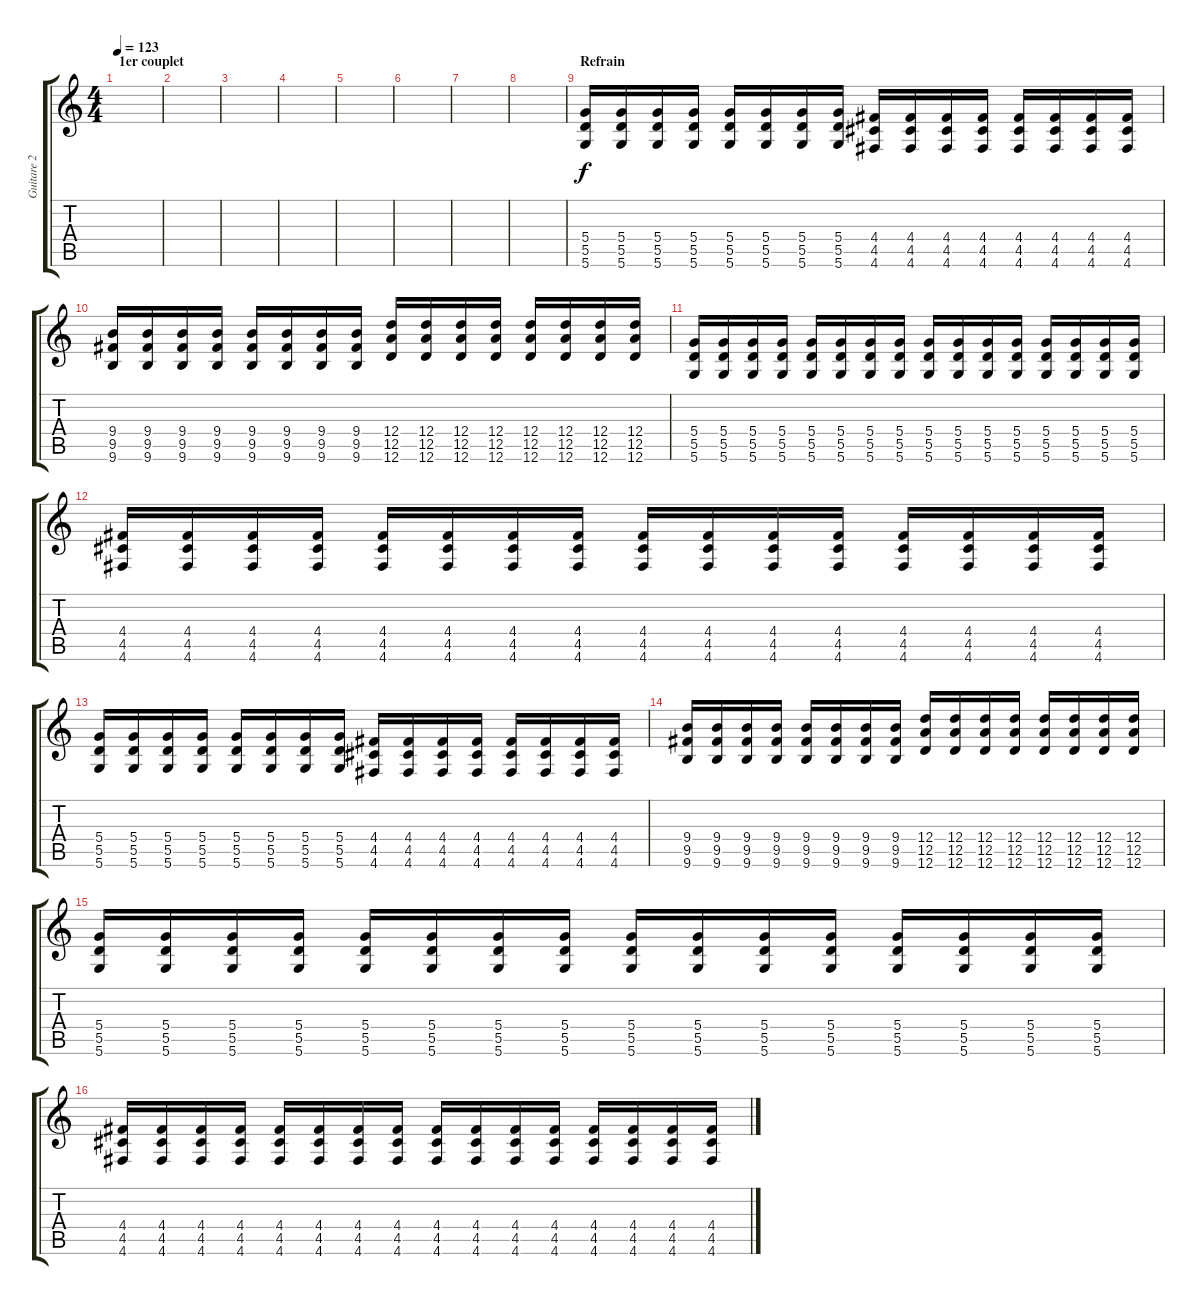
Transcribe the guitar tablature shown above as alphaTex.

\track ("Guitare 2" "Guitare 2") {instrument distortionguitar}
\staff {score tabs}
\tuning (E4 B3 G3 D3 A2 D2) {hide}
\ts (4 4)
\section ("" "1er couplet")
\tempo 123
\clef g2
\ks c
|
|
|
|
|
|
|
|
\section ("" "Refrain")
(5.4 5.5 5.6).16 (5.4 5.5 5.6).16 (5.4 5.5 5.6).16 (5.4 5.5 5.6).16 (5.4 5.5 5.6).16 (5.4 5.5 5.6).16 (5.4 5.5 5.6).16 (5.4 5.5 5.6).16 (4.4 4.5 4.6).16 (4.4 4.5 4.6).16 (4.4 4.5 4.6).16 (4.4 4.5 4.6).16 (4.4 4.5 4.6).16 (4.4 4.5 4.6).16 (4.4 4.5 4.6).16 (4.4 4.5 4.6).16 |
(9.4 9.5 9.6).16 (9.4 9.5 9.6).16 (9.4 9.5 9.6).16 (9.4 9.5 9.6).16 (9.4 9.5 9.6).16 (9.4 9.5 9.6).16 (9.4 9.5 9.6).16 (9.4 9.5 9.6).16 (12.4 12.5 12.6).16 (12.4 12.5 12.6).16 (12.4 12.5 12.6).16 (12.4 12.5 12.6).16 (12.4 12.5 12.6).16 (12.4 12.5 12.6).16 (12.4 12.5 12.6).16 (12.4 12.5 12.6).16 |
(5.4 5.5 5.6).16 (5.4 5.5 5.6).16 (5.4 5.5 5.6).16 (5.4 5.5 5.6).16 (5.4 5.5 5.6).16 (5.4 5.5 5.6).16 (5.4 5.5 5.6).16 (5.4 5.5 5.6).16 (5.4 5.5 5.6).16 (5.4 5.5 5.6).16 (5.4 5.5 5.6).16 (5.4 5.5 5.6).16 (5.4 5.5 5.6).16 (5.4 5.5 5.6).16 (5.4 5.5 5.6).16 (5.4 5.5 5.6).16 |
(4.4 4.5 4.6).16 (4.4 4.5 4.6).16 (4.4 4.5 4.6).16 (4.4 4.5 4.6).16 (4.4 4.5 4.6).16 (4.4 4.5 4.6).16 (4.4 4.5 4.6).16 (4.4 4.5 4.6).16 (4.4 4.5 4.6).16 (4.4 4.5 4.6).16 (4.4 4.5 4.6).16 (4.4 4.5 4.6).16 (4.4 4.5 4.6).16 (4.4 4.5 4.6).16 (4.4 4.5 4.6).16 (4.4 4.5 4.6).16 |
(5.4 5.5 5.6).16 (5.4 5.5 5.6).16 (5.4 5.5 5.6).16 (5.4 5.5 5.6).16 (5.4 5.5 5.6).16 (5.4 5.5 5.6).16 (5.4 5.5 5.6).16 (5.4 5.5 5.6).16 (4.4 4.5 4.6).16 (4.4 4.5 4.6).16 (4.4 4.5 4.6).16 (4.4 4.5 4.6).16 (4.4 4.5 4.6).16 (4.4 4.5 4.6).16 (4.4 4.5 4.6).16 (4.4 4.5 4.6).16 |
(9.4 9.5 9.6).16 (9.4 9.5 9.6).16 (9.4 9.5 9.6).16 (9.4 9.5 9.6).16 (9.4 9.5 9.6).16 (9.4 9.5 9.6).16 (9.4 9.5 9.6).16 (9.4 9.5 9.6).16 (12.4 12.5 12.6).16 (12.4 12.5 12.6).16 (12.4 12.5 12.6).16 (12.4 12.5 12.6).16 (12.4 12.5 12.6).16 (12.4 12.5 12.6).16 (12.4 12.5 12.6).16 (12.4 12.5 12.6).16 |
(5.4 5.5 5.6).16 (5.4 5.5 5.6).16 (5.4 5.5 5.6).16 (5.4 5.5 5.6).16 (5.4 5.5 5.6).16 (5.4 5.5 5.6).16 (5.4 5.5 5.6).16 (5.4 5.5 5.6).16 (5.4 5.5 5.6).16 (5.4 5.5 5.6).16 (5.4 5.5 5.6).16 (5.4 5.5 5.6).16 (5.4 5.5 5.6).16 (5.4 5.5 5.6).16 (5.4 5.5 5.6).16 (5.4 5.5 5.6).16 |
(4.4 4.5 4.6).16 (4.4 4.5 4.6).16 (4.4 4.5 4.6).16 (4.4 4.5 4.6).16 (4.4 4.5 4.6).16 (4.4 4.5 4.6).16 (4.4 4.5 4.6).16 (4.4 4.5 4.6).16 (4.4 4.5 4.6).16 (4.4 4.5 4.6).16 (4.4 4.5 4.6).16 (4.4 4.5 4.6).16 (4.4 4.5 4.6).16 (4.4 4.5 4.6).16 (4.4 4.5 4.6).16 (4.4 4.5 4.6).16
